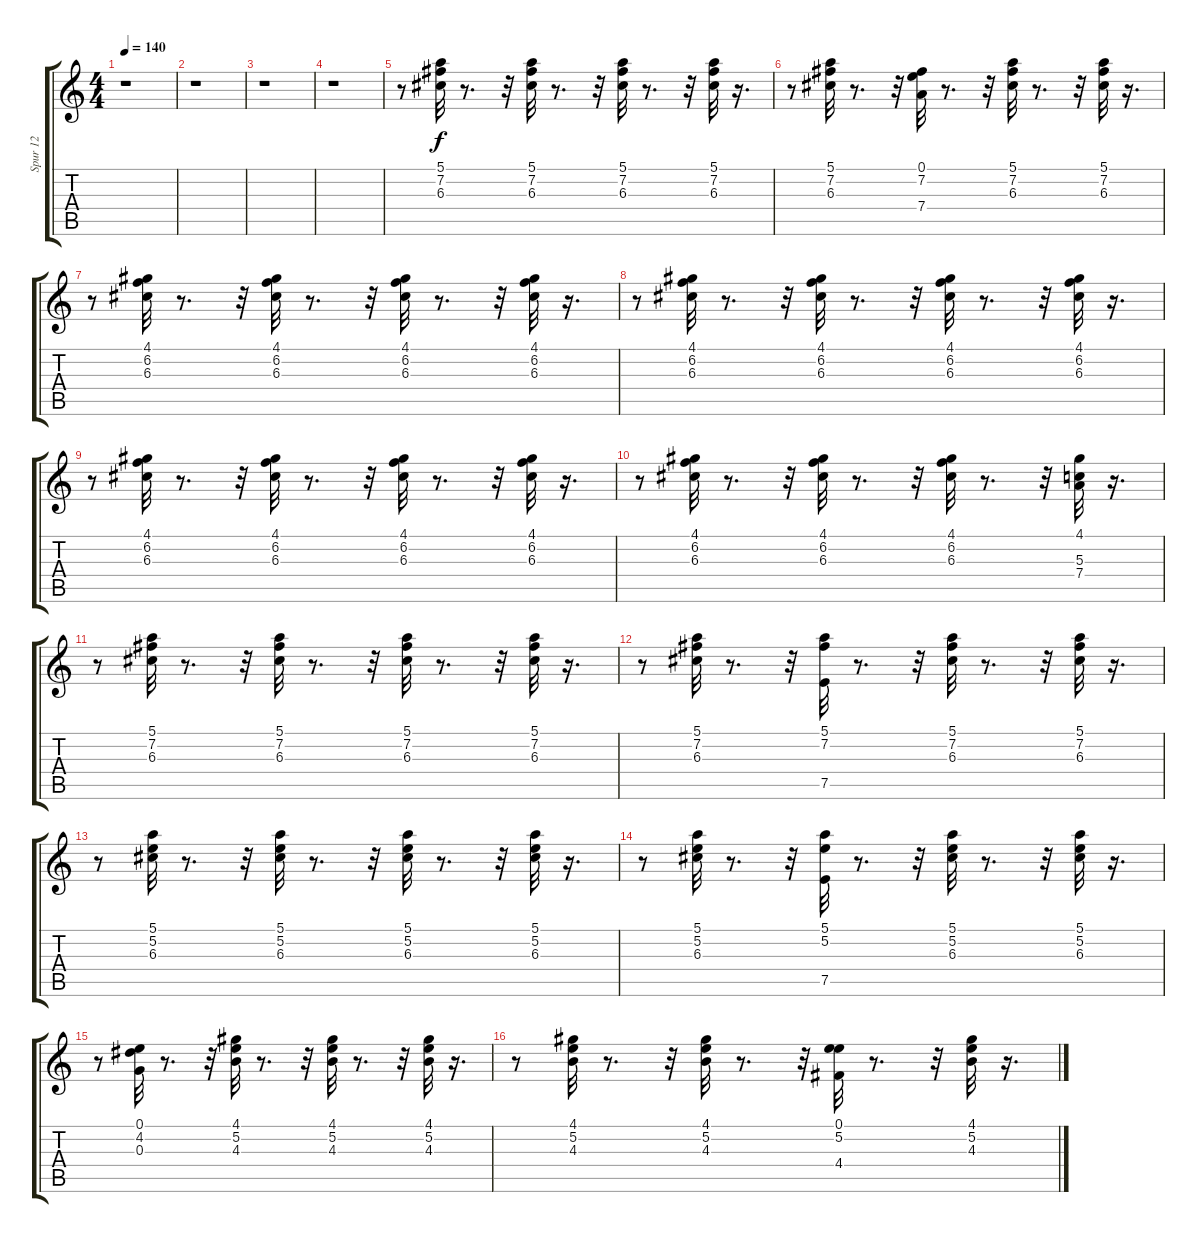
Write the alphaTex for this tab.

\track ("Spur 12" "Spur 12") {instrument acousticguitarsteel}
\staff {score tabs}
\tuning (E4 B3 G3 D3 A2 E2) {hide}
\ts (4 4)
\tempo 140
\clef g2
\ks c
r.1{dy f instrument acousticguitarsteel} |
r.1 |
r.1 |
r.1 |
r.8 (5.1 7.2 6.3).32 r.8{d} r.32 (5.1 7.2 6.3).32 r.8{d} r.32 (5.1 7.2 6.3).32 r.8{d} r.32 (5.1 7.2 6.3).32 r.16{d} |
r.8 (5.1 7.2 6.3).32 r.8{d} r.32 (0.1 7.2 7.4).32 r.8{d} r.32 (5.1 7.2 6.3).32 r.8{d} r.32 (5.1 7.2 6.3).32 r.16{d} |
r.8 (4.1 6.2 6.3).32 r.8{d} r.32 (4.1 6.2 6.3).32 r.8{d} r.32 (4.1 6.2 6.3).32 r.8{d} r.32 (4.1 6.2 6.3).32 r.16{d} |
r.8 (4.1 6.2 6.3).32 r.8{d} r.32 (4.1 6.2 6.3).32 r.8{d} r.32 (4.1 6.2 6.3).32 r.8{d} r.32 (4.1 6.2 6.3).32 r.16{d} |
r.8 (4.1 6.2 6.3).32 r.8{d} r.32 (4.1 6.2 6.3).32 r.8{d} r.32 (4.1 6.2 6.3).32 r.8{d} r.32 (4.1 6.2 6.3).32 r.16{d} |
r.8 (4.1 6.2 6.3).32 r.8{d} r.32 (4.1 6.2 6.3).32 r.8{d} r.32 (4.1 6.2 6.3).32 r.8{d} r.32 (4.1 5.3 7.4).32 r.16{d} |
r.8 (5.1 7.2 6.3).32 r.8{d} r.32 (5.1 7.2 6.3).32 r.8{d} r.32 (5.1 7.2 6.3).32 r.8{d} r.32 (5.1 7.2 6.3).32 r.16{d} |
r.8 (5.1 7.2 6.3).32 r.8{d} r.32 (5.1 7.2 7.5).32 r.8{d} r.32 (5.1 7.2 6.3).32 r.8{d} r.32 (5.1 7.2 6.3).32 r.16{d} |
r.8 (5.1 5.2 6.3).32 r.8{d} r.32 (5.1 5.2 6.3).32 r.8{d} r.32 (5.1 5.2 6.3).32 r.8{d} r.32 (5.1 5.2 6.3).32 r.16{d} |
r.8 (5.1 5.2 6.3).32 r.8{d} r.32 (5.1 5.2 7.5).32 r.8{d} r.32 (5.1 5.2 6.3).32 r.8{d} r.32 (5.1 5.2 6.3).32 r.16{d} |
r.8 (0.1 4.2 0.3).32 r.8{d} r.32 (4.1 5.2 4.3).32 r.8{d} r.32 (4.1 5.2 4.3).32 r.8{d} r.32 (4.1 5.2 4.3).32 r.16{d} |
r.8 (4.1 5.2 4.3).32 r.8{d} r.32 (4.1 5.2 4.3).32 r.8{d} r.32 (0.1 5.2 4.4).32 r.8{d} r.32 (4.1 5.2 4.3).32 r.16{d}
